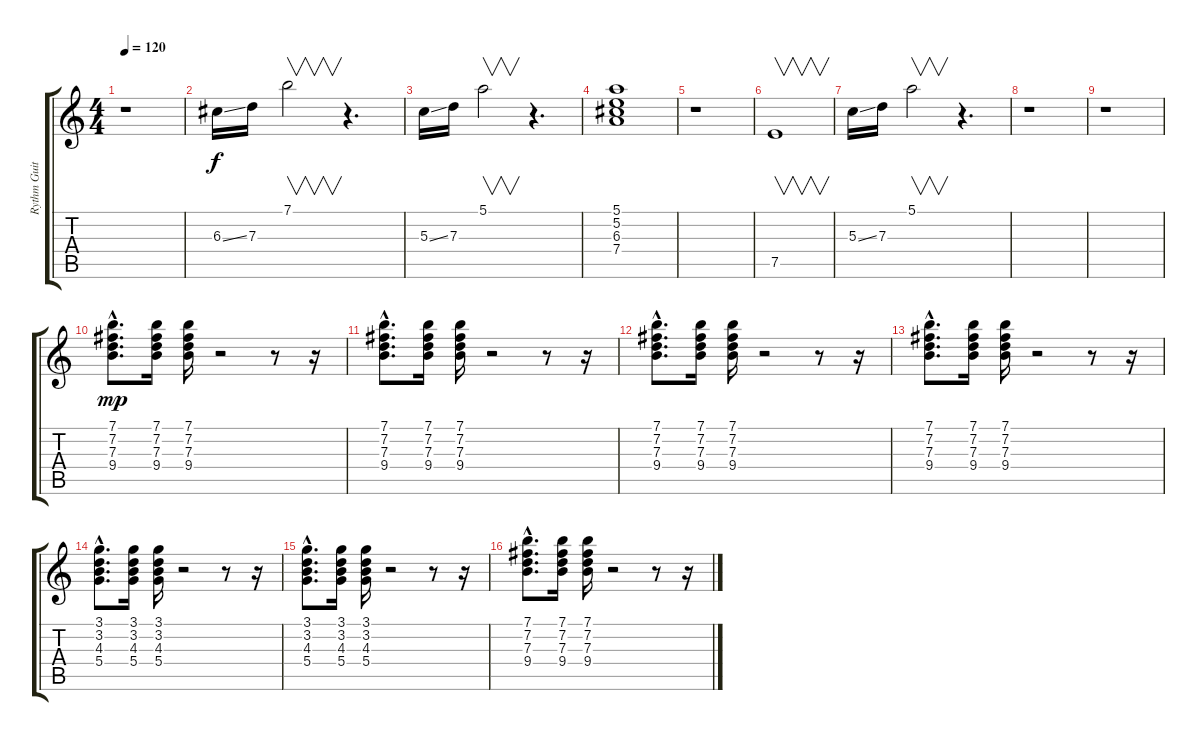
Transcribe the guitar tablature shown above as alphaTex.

\track ("Rythm Guitar" "Rythm Guit") {instrument electricguitarjazz}
\staff {score tabs}
\tuning (E4 B3 G3 D3 A2 E2) {hide}
\ts (4 4)
\tempo 120
\clef g2
\ks c
r.1{dy mp} |
6.3{ss}.16{dy f} 7.3.16 7.1.2{v} r.4{d} |
5.3{ss}.16 7.3.16 5.1.2{v} r.4{d} |
(5.1 5.2 6.3 7.4).1 |
r.1 |
7.5.1{v} |
5.3{ss}.16 7.3.16 5.1.2{v} r.4{d} |
r.1 |
r.1 |
(7.1{hac} 7.2{hac} 7.3{hac} 9.4{hac}).8{d dy mp} (7.1 7.2 7.3 9.4).16 (7.1 7.2 7.3 9.4).16 r.2 r.8 r.16 |
(7.1{hac} 7.2{hac} 7.3{hac} 9.4{hac}).8{d} (7.1 7.2 7.3 9.4).16 (7.1 7.2 7.3 9.4).16 r.2 r.8 r.16 |
(7.1{hac} 7.2{hac} 7.3{hac} 9.4{hac}).8{d} (7.1 7.2 7.3 9.4).16 (7.1 7.2 7.3 9.4).16 r.2 r.8 r.16 |
(7.1{hac} 7.2{hac} 7.3{hac} 9.4{hac}).8{d} (7.1 7.2 7.3 9.4).16 (7.1 7.2 7.3 9.4).16 r.2 r.8 r.16 |
(3.1{hac} 3.2{hac} 4.3{hac} 5.4{hac}).8{d} (3.1 3.2 4.3 5.4).16 (3.1 3.2 4.3 5.4).16 r.2 r.8 r.16 |
(3.1{hac} 3.2{hac} 4.3{hac} 5.4{hac}).8{d} (3.1 3.2 4.3 5.4).16 (3.1 3.2 4.3 5.4).16 r.2 r.8 r.16 |
(7.1{hac} 7.2{hac} 7.3{hac} 9.4{hac}).8{d} (7.1 7.2 7.3 9.4).16 (7.1 7.2 7.3 9.4).16 r.2 r.8 r.16
